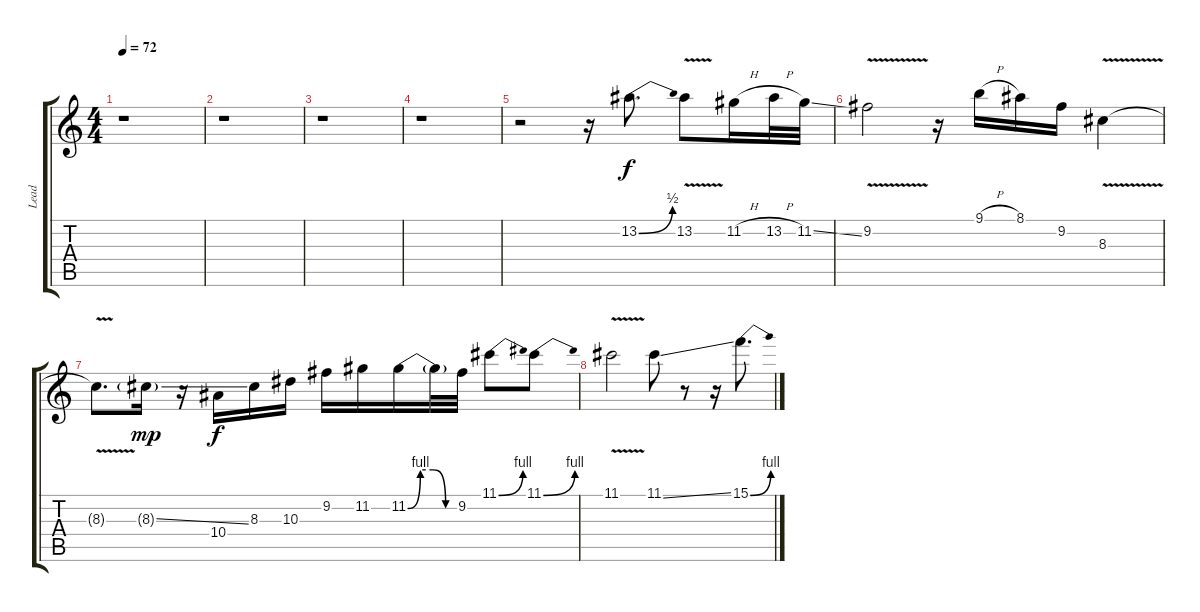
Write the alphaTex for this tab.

\track ("Lead" "Lead") {instrument overdrivenguitar}
\staff {score tabs}
\tuning (D4 A3 F3 C3 G2 D2) {hide}
\ts (4 4)
\tempo 72
\clef g2
\ks c
r.1{dy f} |
r.1 |
r.1 |
r.1 |
r.2 r.16 13.2{be (bend 0 0 60 2)}.8{d} 13.2{v}.8 11.2{h}.16 13.2{h}.32 11.2{ss}.32 |
9.2{v}.2 r.16 9.1{h}.16 8.1.16 9.2.16 8.3{v}.4 |
8.3{t}.8{d} 8.3{ss g}.16{dy mp} r.16 10.4.16{dy f} 8.3.16 10.3.16 9.2.16 11.2.16 11.2{be (custom 0 0 15 4 30 4 45 0 60 0)}.16 11.2{t}.32 9.2.32 11.1{be (bend 0 0 60 4)}.8 11.1{be (bend 0 0 60 4)}.8 |
11.1{v}.2 11.1{ss}.8 r.8 r.16 15.1{be (bend 0 0 60 4)}.8{d}
